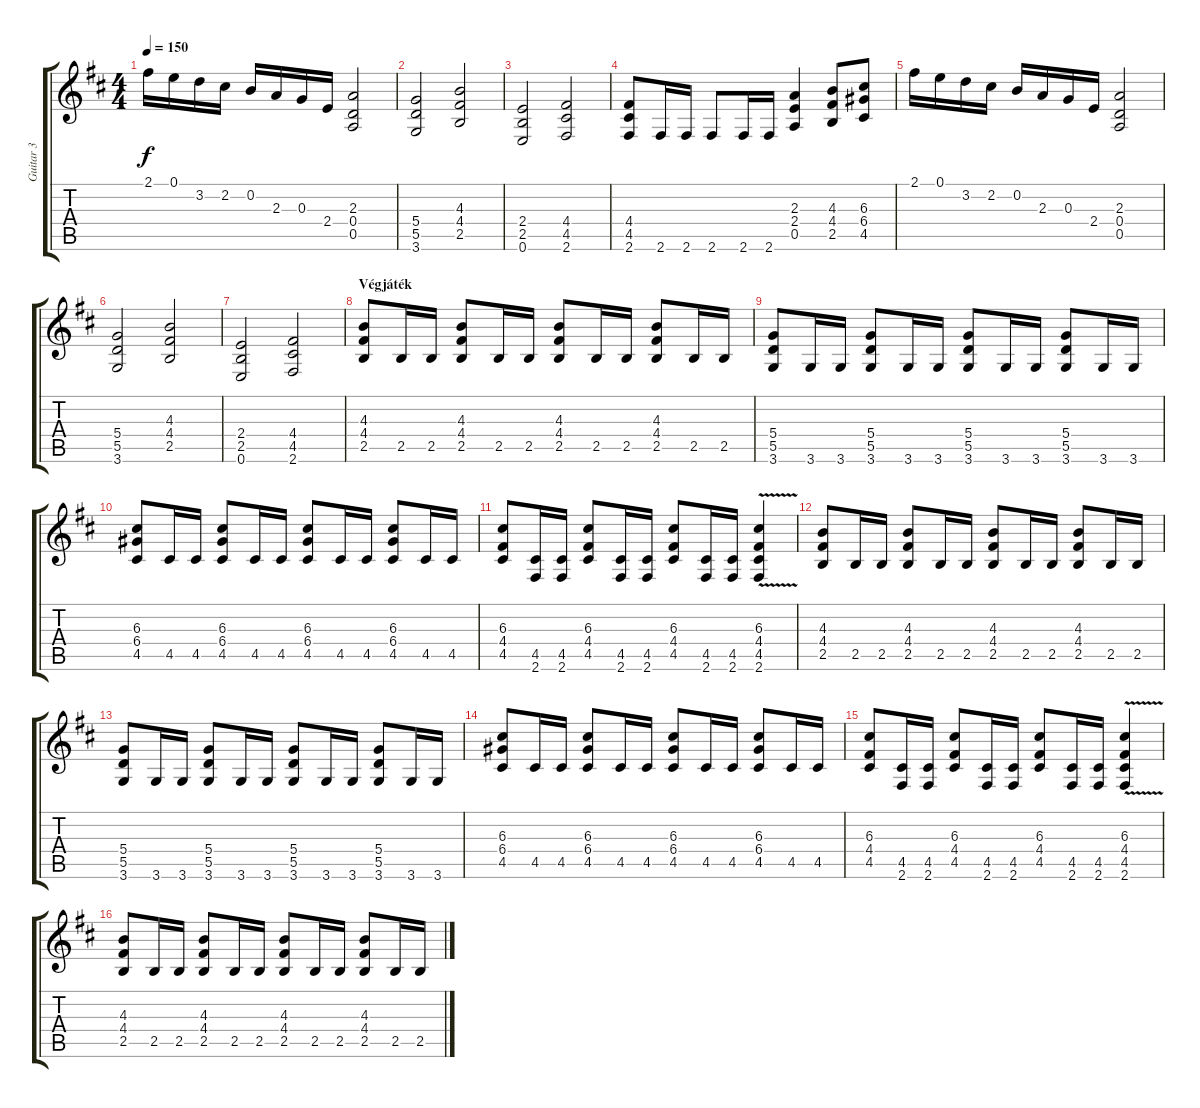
\track ("Guitar 3" "Guitar 3") {instrument distortionguitar}
\staff {score tabs}
\tuning (E4 B3 G3 D3 A2 E2) {hide}
\ts (4 4)
\tempo 150
\clef g2
\ks d
2.1.16{dy f} 0.1.16 3.2.16 2.2.16 0.2.16 2.3.16 0.3.16 2.4.16 (2.3 0.4 0.5).2 |
(5.4 5.5 3.6).2 (4.3 4.4 2.5).2 |
(2.4 2.5 0.6).2 (4.4 4.5 2.6).2 |
(4.4 4.5 2.6).8 2.6.16 2.6.16 2.6.8 2.6.16 2.6.16 (2.3 2.4 0.5).4 (4.3 4.4 2.5).8 (6.3 6.4 4.5).8 |
2.1.16 0.1.16 3.2.16 2.2.16 0.2.16 2.3.16 0.3.16 2.4.16 (2.3 0.4 0.5).2 |
(5.4 5.5 3.6).2 (4.3 4.4 2.5).2 |
(2.4 2.5 0.6).2 (4.4 4.5 2.6).2 |
\section ("" "Végjáték")
(4.3 4.4 2.5).8 2.5.16 2.5.16 (4.3 4.4 2.5).8 2.5.16 2.5.16 (4.3 4.4 2.5).8 2.5.16 2.5.16 (4.3 4.4 2.5).8 2.5.16 2.5.16 |
(5.4 5.5 3.6).8 3.6.16 3.6.16 (5.4 5.5 3.6).8 3.6.16 3.6.16 (5.4 5.5 3.6).8 3.6.16 3.6.16 (5.4 5.5 3.6).8 3.6.16 3.6.16 |
(6.3 6.4 4.5).8 4.5.16 4.5.16 (6.3 6.4 4.5).8 4.5.16 4.5.16 (6.3 6.4 4.5).8 4.5.16 4.5.16 (6.3 6.4 4.5).8 4.5.16 4.5.16 |
(6.3 4.4 4.5).8 (4.5 2.6).16 (4.5 2.6).16 (6.3 4.4 4.5).8 (4.5 2.6).16 (4.5 2.6).16 (6.3 4.4 4.5).8 (4.5 2.6).16 (4.5 2.6).16 (6.3 4.4 4.5{v} 2.6).4 |
(4.3 4.4 2.5).8 2.5.16 2.5.16 (4.3 4.4 2.5).8 2.5.16 2.5.16 (4.3 4.4 2.5).8 2.5.16 2.5.16 (4.3 4.4 2.5).8 2.5.16 2.5.16 |
(5.4 5.5 3.6).8 3.6.16 3.6.16 (5.4 5.5 3.6).8 3.6.16 3.6.16 (5.4 5.5 3.6).8 3.6.16 3.6.16 (5.4 5.5 3.6).8 3.6.16 3.6.16 |
(6.3 6.4 4.5).8 4.5.16 4.5.16 (6.3 6.4 4.5).8 4.5.16 4.5.16 (6.3 6.4 4.5).8 4.5.16 4.5.16 (6.3 6.4 4.5).8 4.5.16 4.5.16 |
(6.3 4.4 4.5).8 (4.5 2.6).16 (4.5 2.6).16 (6.3 4.4 4.5).8 (4.5 2.6).16 (4.5 2.6).16 (6.3 4.4 4.5).8 (4.5 2.6).16 (4.5 2.6).16 (6.3 4.4 4.5{v} 2.6).4 |
(4.3 4.4 2.5).8 2.5.16 2.5.16 (4.3 4.4 2.5).8 2.5.16 2.5.16 (4.3 4.4 2.5).8 2.5.16 2.5.16 (4.3 4.4 2.5).8 2.5.16 2.5.16
